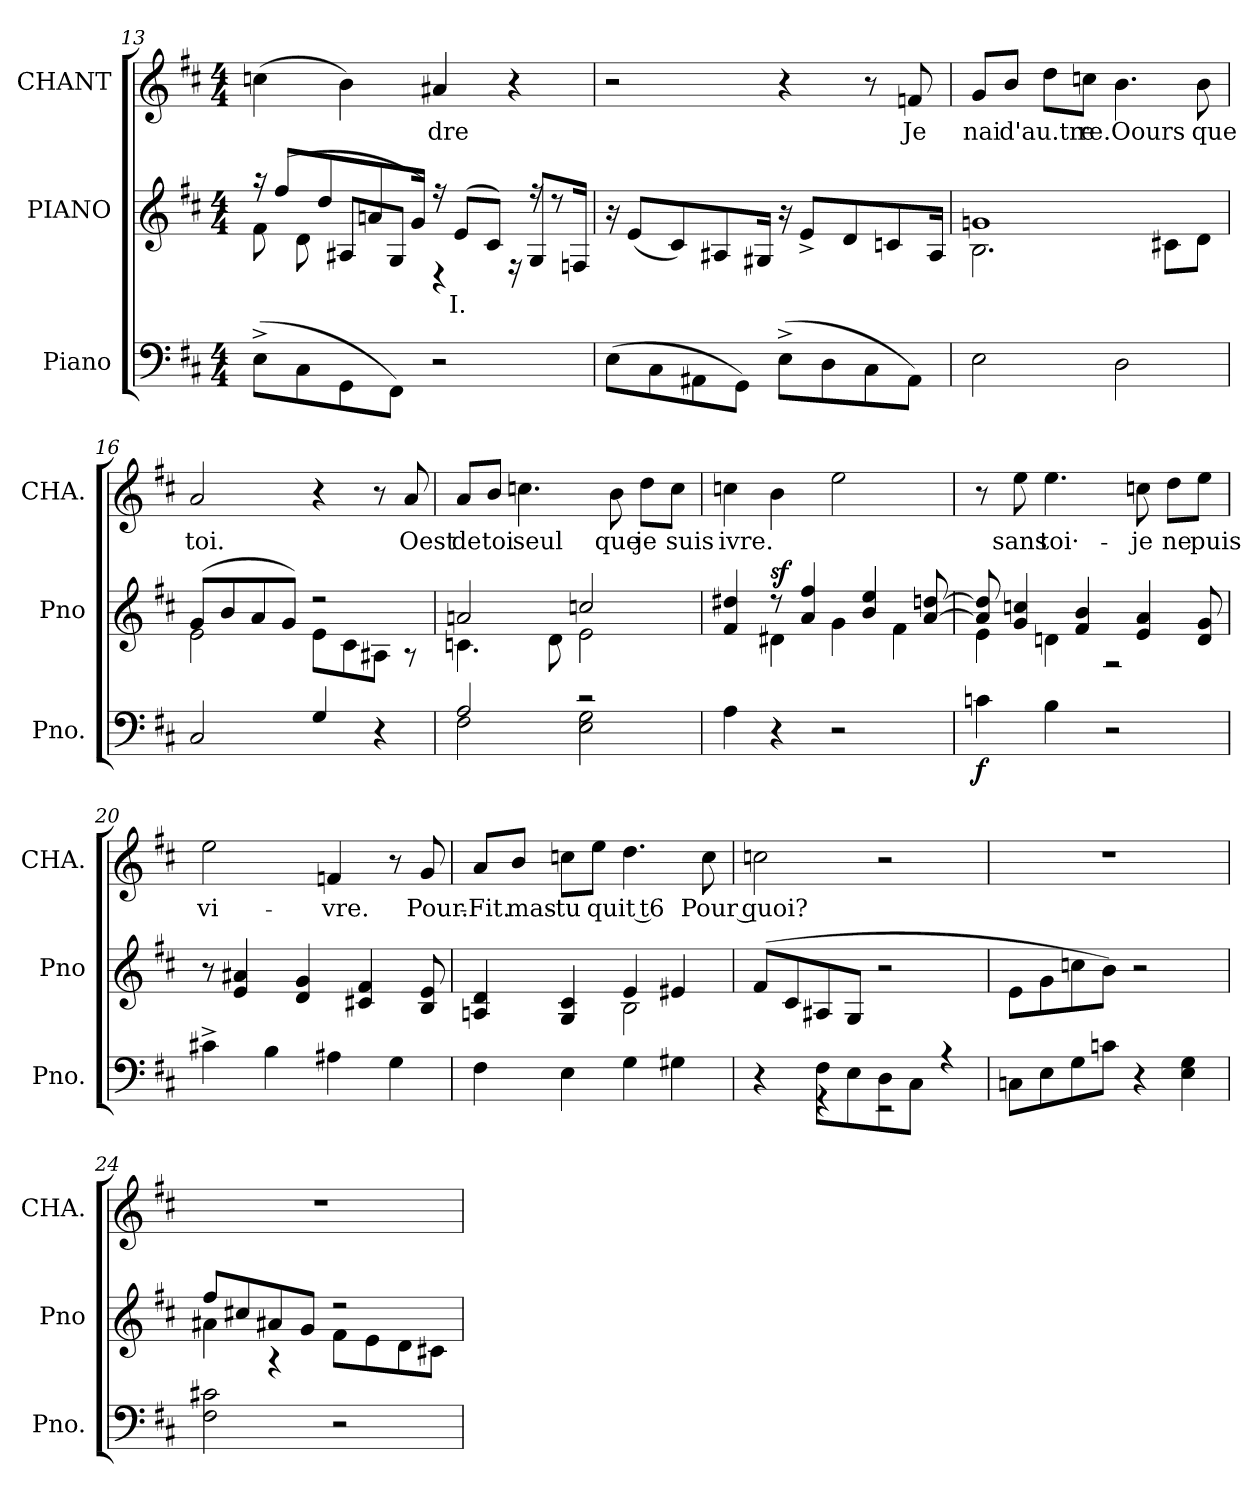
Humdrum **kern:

**kern	**dynam	**kern	**text	**dynam	**kern	**text
*part3	*part3	*part2	*part2	*part2	*part1	*part1
*staff3	*staff3	*staff2	*staff2	*staff2	*staff1	*staff1
*I"Piano	*	*I"PIANO	*	*	*I"CHANT	*
*I'Pno.	*	*I'Pno	*	*	*I'CHA.	*
*clefF4	*	*clefG2	*	*	*clefG2	*
*k[f#c#]	*	*k[f#c#]	*	*	*k[f#c#]	*
*D:	*	*D:	*	*	*D:	*
*M4/4	*	*M4/4	*	*	*M4/4	*
=13	=13	=13	=13	=13	=13	=13
*	*	*^	*	*	*	*
(8E^\L	.	16r	8f#\	.	.	(4cc\	.
.	.	(8ff#/L	.	.	.	.	.
8C#\	.	.	8d\	.	.	.	.
.	.	8dd/	.	.	.	.	.
8GG\	.	.	8A#X/L	.	.	4b\)	.
.	.	8an/	.	.	.	.	.
8FF#\J)	.	.	8G/J	.	.	.	.
.	.	16g/Jk)	.	.	.	.	.
2r	.	16r	4r	.	.	4a#X/	dre
.	.	(8e/L	.	I.	.	.	.
.	.	8c#/J)	.	.	.	.	.
.	.	.	16r	.	.	4r	.
.	.	16r	8G/L	.	.	.	.
.	.	8r	.	.	.	.	.
.	.	.	16Fn/Jk	.	.	.	.
*	*	*v	*v	*	*	*	*
=14	=14	=14	=14	=14	=14	=14
(8E\L	.	16r	.	.	2r	.
.	.	(8e\L	.	.	.	.
8C#\	.	.	.	.	.	.
.	.	8c#\)	.	.	.	.
8AA#X\	.	.	.	.	.	.
.	.	8A#X/	.	.	.	.
8GG\J)	.	.	.	.	.	.
.	.	16G#X/Jk	.	.	.	.
(8E^\L	.	16r	.	.	4r	.
.	.	8e^\L	.	.	.	.
8D\	.	.	.	.	.	.
.	.	8d\	.	.	.	.
8C#\	.	.	.	.	8r	.
.	.	8cn/	.	.	.	.
8AA#\J)	.	.	.	.	8f/	Je
.	.	16A#/Jk	.	.	.	.
!!LO:LB:g=z
=15	=15	=15	=15	=15	=15	=15
*	*	*^	*	*	*	*
2E\	.	1gn/	2.B\	.	.	8g/L	nai
.	.	.	.	.	.	8b/J	d'au.tre
.	.	.	.	.	.	8dd\L	.
.	.	.	.	.	.	8cc\J	re.Oours
2D\	.	.	.	.	.	4.b\	.
.	.	.	8c#X\L	.	.	.	.
.	.	.	8d\J	.	.	8b\	que
=16	=16	=16	=16	=16	=16	=16	=16
2C#/	.	(8g/L	2e\	.	.	2a/	toi.
.	.	8b/	.	.	.	.	.
.	.	8a/	.	.	.	.	.
.	.	8g/J)	.	.	.	.	.
4G/	.	2r	8e\L	.	.	4r	.
.	.	.	8c#\	.	.	.	.
4r	.	.	8A#X/J	.	.	8r	.
.	.	.	8r	.	.	8a/	Oest
=17	=17	=17	=17	=17	=17	=17	=17
*^	*	*	*	*	*	*	*
2A/	2F#\	.	2an/	4.cn\	.	.	8a/L	de
.	.	.	.	.	.	.	8b/J	toi
.	.	.	.	.	.	.	4.ccn\	seul
.	.	.	.	8d\	.	.	.	.
2r	2E\ 2G\	.	2ccn/	2e\	.	.	.	.
.	.	.	.	.	.	.	8b\	que
.	.	.	.	.	.	.	8dd\L	je
.	.	.	.	.	.	.	8cc\J	suis
*v	*v	*	*	*	*	*	*	*
!!LO:LB:g=z
=18	=18	=18	=18	=18	=18	=18	=18
4A\	.	4f#/ 4dd#X/	4ryy	.	.	4ccn\	ivre.
4r	.	8r	4d#X\	.	sf	4b\	.
.	.	4a/ 4ff#/	.	.	.	.	.
2r	.	.	4g\	.	.	2ee\	.
.	.	4b/ 4ee/	.	.	.	.	.
.	.	.	4f#\	.	.	.	.
.	.	[8a/ [8ddn/	.	.	.	.	.
=19	=19	=19	=19	=19	=19	=19	=19
4cn\	f.	8a]/ 8dd]/	4e\	.	.	8r	.
.	.	4g/ 4ccn/	.	.	.	8ee\	sans
4B\	.	.	4dn\	.	.	4.ee\	toi·-
.	.	4f#/ 4b/	.	.	.	.	.
2r	.	.	2r	.	.	.	.
.	.	4e/ 4a/	.	.	.	8ccn\	je
.	.	.	.	.	.	8dd\L	ne
.	.	8d/ 8g/	.	.	.	8ee\J	puis
*	*	*v	*v	*	*	*	*
=20	=20	=20	=20	=20	=20	=20
4c#X^\	.	8r	.	.	2ee\	vi-
.	.	4e/ 4a#X/	.	.	.	.
4B\	.	.	.	.	.	.
.	.	4d/ 4g/	.	.	.	.
4A#X\	.	.	.	.	4f/	vre.
.	.	4c#X/ 4f#/	.	.	.	.
4G\	.	.	.	.	8r	.
.	.	8B/ 8e/	.	.	8g/	Pour.-
!!LO:PB:g=z
=21	=21	=21	=21	=21	=21	=21
*	*	*^	*	*	*	*
4F#\	.	4An/ 4d/	2ryy	.	.	8a/L	Fit.
.	.	.	.	.	.	8b/J	mas-
4E\	.	4G/ 4c#/	.	.	.	8cc\L	tu
.	.	.	.	.	.	8ee\J	quit t6
4G\	.	4e/	2B\	.	.	4.dd\	.
4G#X\	.	4e#X/	.	.	.	.	.
.	.	.	.	.	.	8cc\	Pour quoi?
*	*	*v	*v	*	*	*	*
=22	=22	=22	=22	=22	=22	=22
*^	*	*	*	*	*	*
4r	8ryy	.	(8f#\L	.	.	2cc\	.
.	8ryy	.	8c#\	.	.	.	.
8F#\L	4r	.	8A#X/	.	.	.	.
8E\	.	.	8G/J	.	.	.	.
8D\	2r	.	2r	.	.	2r	.
8C#\J	.	.	.	.	.	.	.
4r	.	.	.	.	.	.	.
*v	*v	*	*	*	*	*	*
=23	=23	=23	=23	=23	=23	=23
8Cn\L	.	8e\L	.	.	1r	.
8E\	.	8g\	.	.	.	.
8G\	.	8ccn\	.	.	.	.
8cn\J	.	8b\J)	.	.	.	.
4r	.	2r	.	.	.	.
4E\ 4G\	.	.	.	.	.	.
!!LO:LB:g=z
=24	=24	=24	=24	=24	=24	=24
*	*	*^	*	*	*	*
2F#\ 2c#X\	.	8ff#/L	4a#X\	.	.	1r	.
.	.	8cc#X/	.	.	.	.	.
.	.	8a#X/	4r	.	.	.	.
.	.	8g/J	.	.	.	.	.
2r	.	2r	8f#\L	.	dim.	.	.
.	.	.	8e\	.	.	.	.
.	.	.	8d\	.	.	.	.
.	.	.	8c#X\J	.	.	.	.
*	*	*v	*v	*	*	*	*
=	=	=	=	=	=	=
*-	*-	*-	*-	*-	*-	*-
